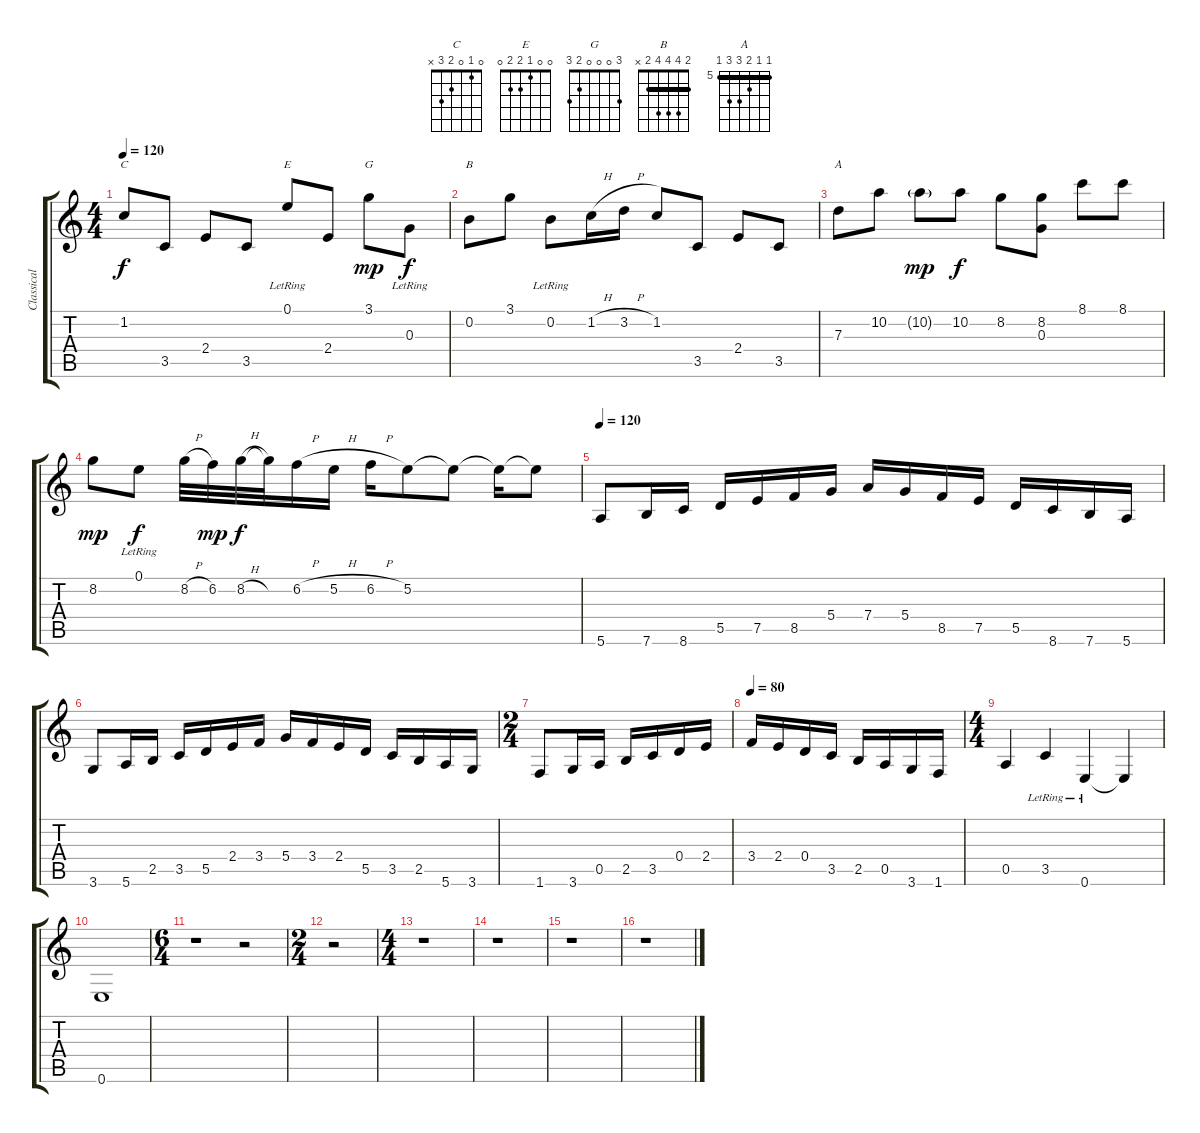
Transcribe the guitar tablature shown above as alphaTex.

\track ("Classical Guitar" "Classical ") {instrument acousticguitarnylon}
\staff {score tabs}
\tuning (E4 B3 G3 D3 A2 E2) {hide}
\chord ("C" 0 1 0 2 3 x)
\chord ("E" 0 0 1 2 2 0)
\chord ("G" 3 0 0 0 2 3)
\chord ("B" 2 4 4 4 2 x) {barre 2}
\chord ("A" 5 5 6 7 7 5) {firstfret 5 barre 5}
\ts (4 4)
\tempo 120
\tempo 100
\tempo 120
\clef g2
\ks c
1.2.8{ch "C" dy f instrument acousticguitarnylon} 3.5.8 2.4.8 3.5.8 0.1{lr}.8{ch "E"} 2.4.8 3.1.8{ch "G" dy mp} 0.3{lr}.8{dy f} |
0.2.8{ch "B"} 3.1.8 0.2{lr}.8 1.2{h}.16 3.2{h}.16 1.2.8 3.5.8 2.4.8 3.5.8 |
7.3.8{ch "A"} 10.2.8 10.2{g}.8{dy mp} 10.2.8{dy f} 8.2.8 (8.2 0.3).8 8.1.8 8.1.8 |
8.2.8{dy mp} 0.1{lr}.8{dy f} 8.2{h}.32 6.2.32{dy mp} 8.2{h}.32{dy f} 8.2{t}.32 6.2{h}.16 5.2{h}.16 6.2{h}.16 5.2.8 5.2{t}.8 5.2{t}.16 5.2{t}.8 |
\tempo 120
5.6.8 7.6.16 8.6.16 5.5.16 7.5.16 8.5.16 5.4.16 7.4.16 5.4.16 8.5.16 7.5.16 5.5.16 8.6.16 7.6.16 5.6.16 |
3.6.8 5.6.16 2.5.16 3.5.16 5.5.16 2.4.16 3.4.16 5.4.16 3.4.16 2.4.16 5.5.16 3.5.16 2.5.16 5.6.16 3.6.16 |
\ts (2 4)
1.6.8 3.6.16 0.5.16 2.5.16 3.5.16 0.4.16 2.4.16 |
\tempo 80
3.4.16 2.4.16 0.4.16 3.5.16 2.5.16 0.5.16 3.6.16 1.6.16 |
\ts (4 4)
0.5.4 3.5{lr}.4 0.6{lr}.4 0.6{t}.4 |
0.6.1 |
\ts (6 4)
r.1 r.2 |
\ts (2 4)
r.2 |
\ts (4 4)
r.1 |
r.1 |
r.1 |
r.1
